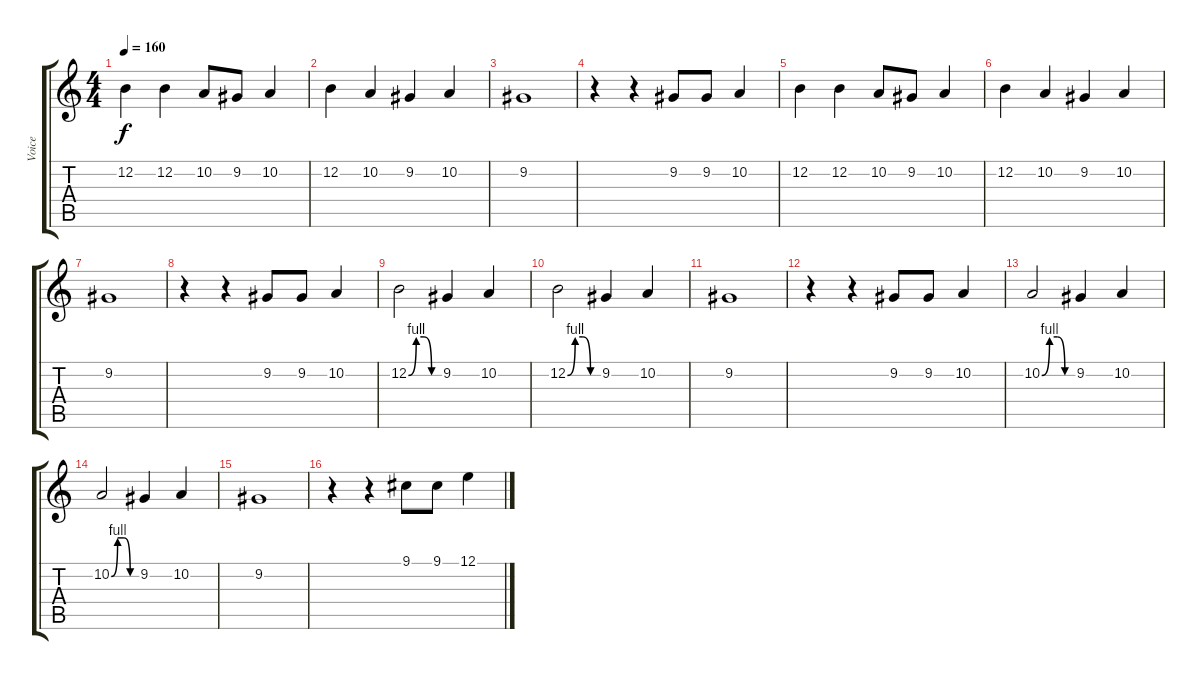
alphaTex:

\track ("Voice" "Voice") {instrument sopranosax}
\staff {score tabs}
\tuning (E4 B3 G3 D3 A2 E2) {hide}
\ts (4 4)
\tempo 160
\clef g2
\ks c
12.2.4{dy f} 12.2.4 10.2.8 9.2.8 10.2.4 |
12.2.4 10.2.4 9.2.4 10.2.4 |
9.2.1 |
r.4 r.4 9.2.8 9.2.8 10.2.4 |
12.2.4 12.2.4 10.2.8 9.2.8 10.2.4 |
12.2.4 10.2.4 9.2.4 10.2.4 |
9.2.1 |
r.4 r.4 9.2.8 9.2.8 10.2.4 |
12.2{be (custom 0 0 15 4 30 4 45 0 60 0)}.2 9.2.4 10.2.4 |
12.2{be (custom 0 0 15 4 30 4 45 0 60 0)}.2 9.2.4 10.2.4 |
9.2.1 |
r.4 r.4 9.2.8 9.2.8 10.2.4 |
10.2{be (custom 0 0 15 4 30 4 45 0 60 0)}.2 9.2.4 10.2.4 |
10.2{be (custom 0 0 15 4 30 4 45 0 60 0)}.2 9.2.4 10.2.4 |
9.2.1 |
r.4 r.4 9.1.8 9.1.8 12.1.4
